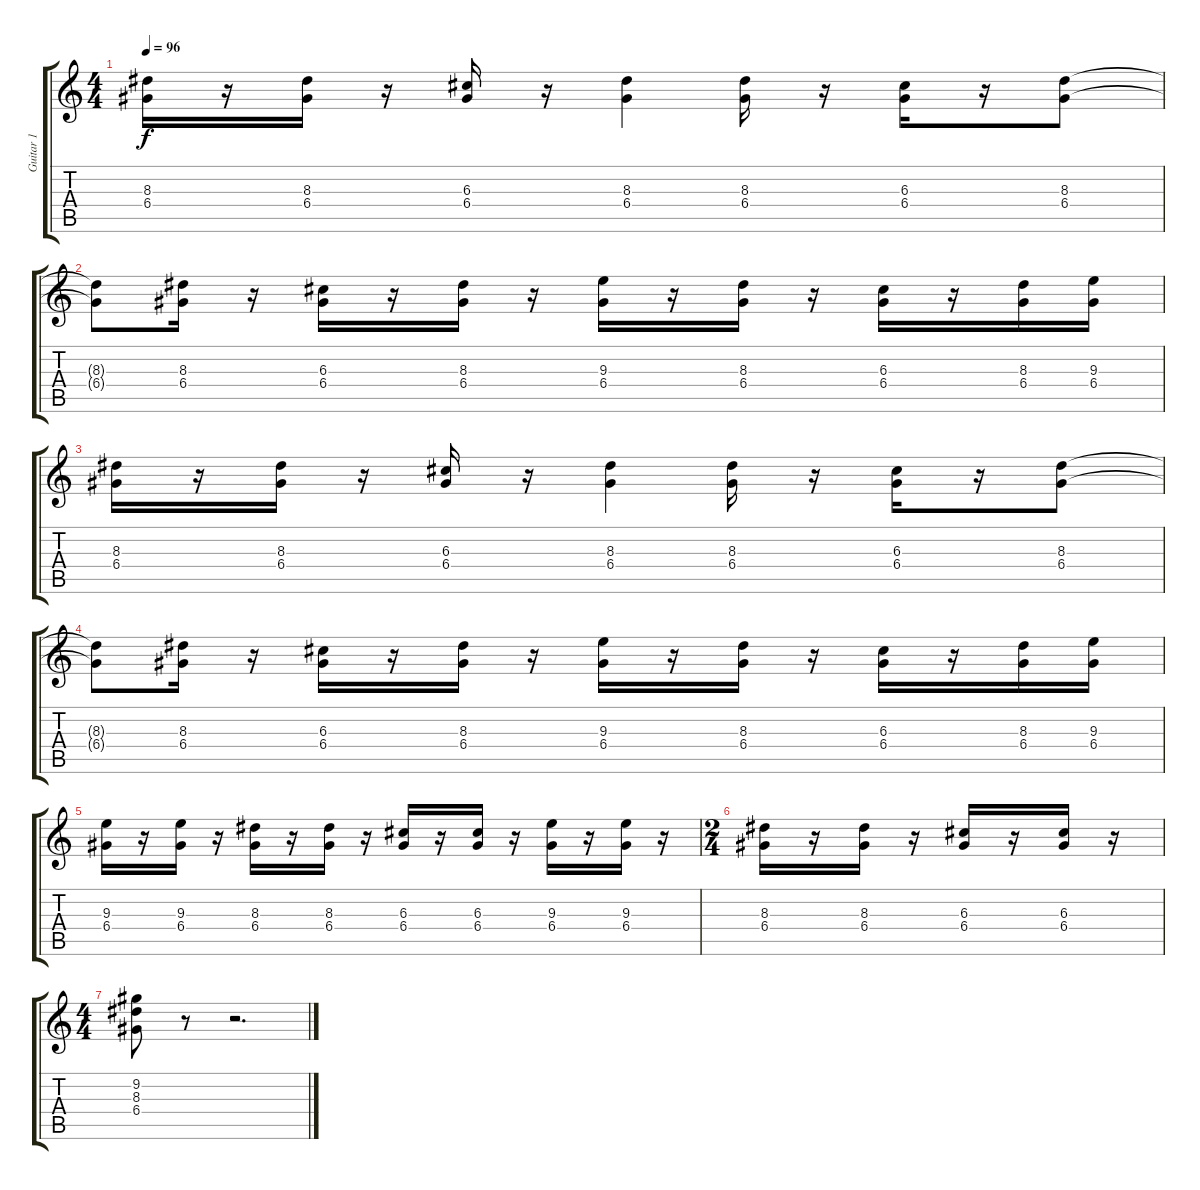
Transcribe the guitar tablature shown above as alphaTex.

\track ("Guitar 1" "Guitar 1") {instrument overdrivenguitar}
\staff {score tabs}
\tuning (E4 B3 G3 D3 A2 E2) {hide}
\ts (4 4)
\tempo 96
\clef g2
\ks c
(8.3 6.4).16{dy f} r.16 (8.3 6.4).16 r.16 (6.3 6.4).16 r.16 (8.3 6.4).4 (8.3 6.4).16 r.16 (6.3 6.4).16 r.16 (8.3 6.4).8 |
(8.3{t} 6.4{t}).8 (8.3 6.4).16 r.16 (6.3 6.4).16 r.16 (8.3 6.4).16 r.16 (9.3 6.4).16 r.16 (8.3 6.4).16 r.16 (6.3 6.4).16 r.16 (8.3 6.4).16 (9.3 6.4).16 |
(8.3 6.4).16 r.16 (8.3 6.4).16 r.16 (6.3 6.4).16 r.16 (8.3 6.4).4 (8.3 6.4).16 r.16 (6.3 6.4).16 r.16 (8.3 6.4).8 |
(8.3{t} 6.4{t}).8 (8.3 6.4).16 r.16 (6.3 6.4).16 r.16 (8.3 6.4).16 r.16 (9.3 6.4).16 r.16 (8.3 6.4).16 r.16 (6.3 6.4).16 r.16 (8.3 6.4).16 (9.3 6.4).16 |
(9.3 6.4).16{volume 13} r.16 (9.3 6.4).16 r.16 (8.3 6.4).16 r.16 (8.3 6.4).16 r.16 (6.3 6.4).16 r.16 (6.3 6.4).16 r.16 (9.3 6.4).16 r.16 (9.3 6.4).16 r.16 |
\ts (2 4)
(8.3 6.4).16 r.16 (8.3 6.4).16 r.16 (6.3 6.4).16 r.16 (6.3 6.4).16 r.16 |
\ts (4 4)
(9.2 8.3 6.4).8 r.8 r.2{d}
